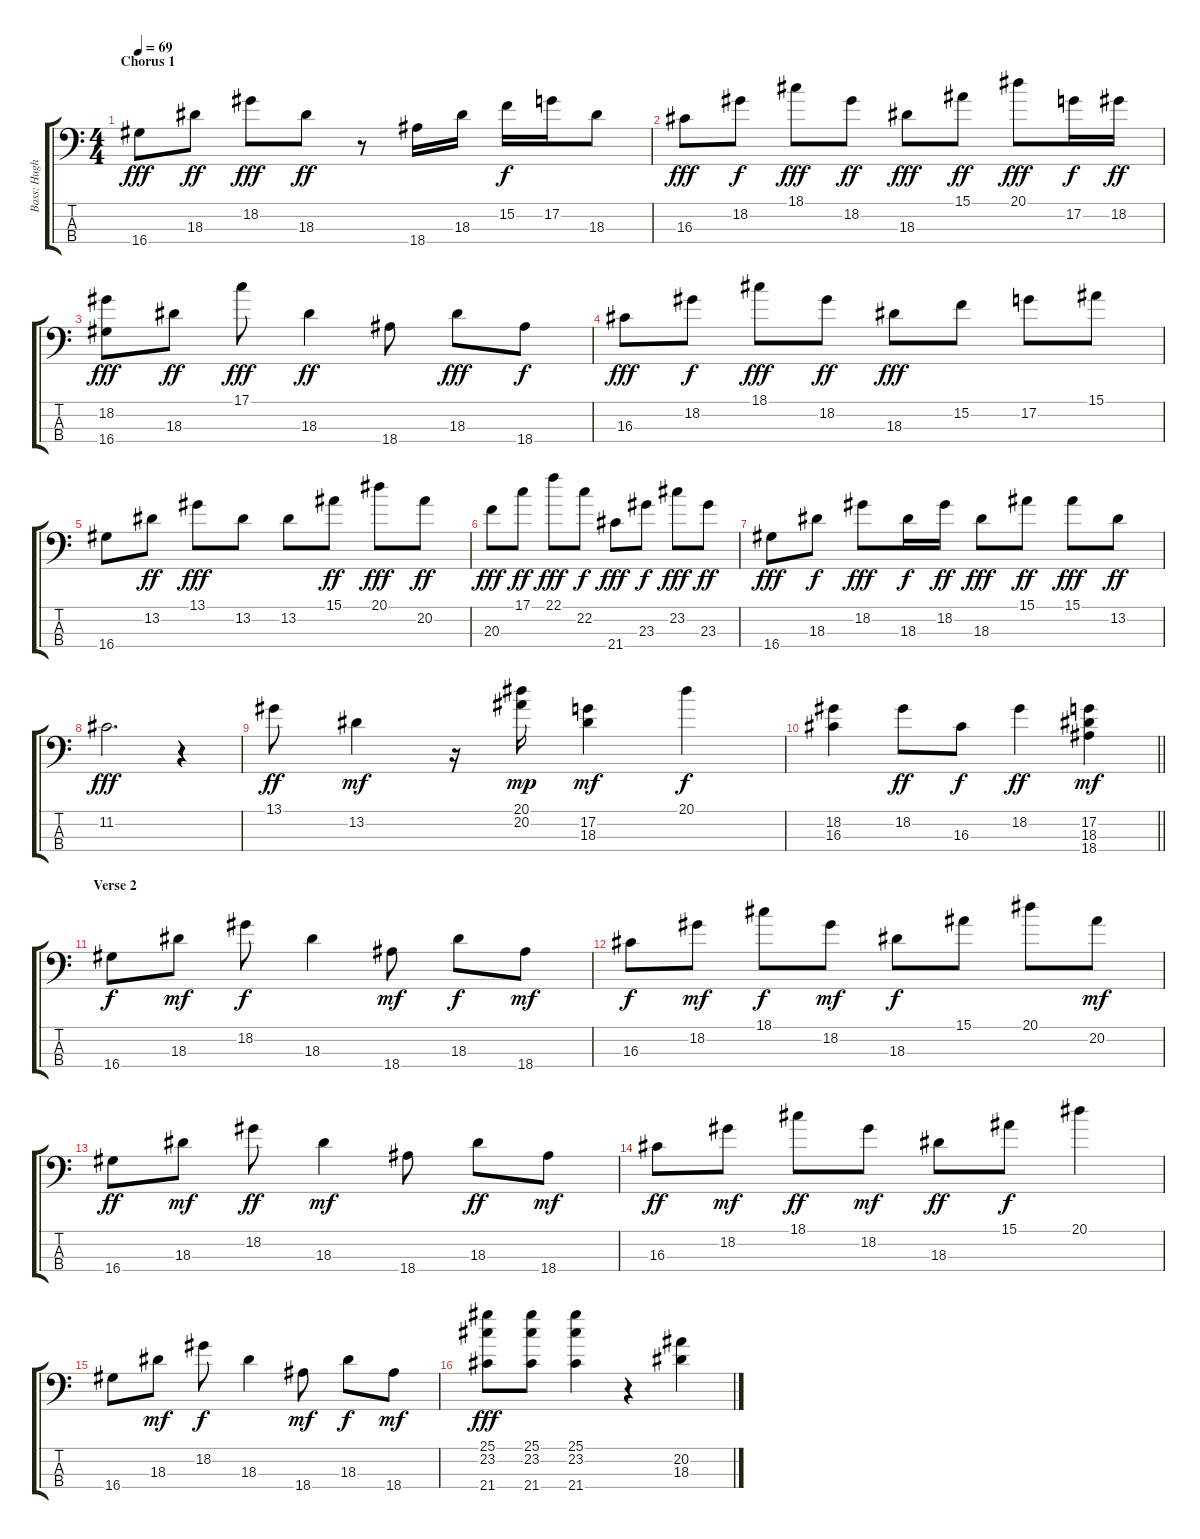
\track ("Bass: Hugh McDonald" "Bass: Hugh") {instrument slapbass1}
\staff {score tabs}
\tuning (G2 D2 A1 E1) {hide}
\ts (4 4)
\section ("" "Chorus 1")
\tempo 69
\clef f4
\ks c
16.4.8{dy fff} 18.3.8{dy ff} 18.2.8{dy fff} 18.3.8{dy ff} r.8 18.4.16 18.3.16 15.2.16{dy f} 17.2.16 18.3.8 |
16.3.8{dy fff} 18.2.8{dy f} 18.1.8{dy fff} 18.2.8{dy ff} 18.3.8{dy fff} 15.1.8{dy ff} 20.1.8{dy fff} 17.2.16{dy f} 18.2.16{dy ff} |
(18.2 16.4).8{dy fff} 18.3.8{dy ff} 17.1.8{dy fff} 18.3.4{dy ff} 18.4.8 18.3.8{dy fff} 18.4.8{dy f} |
16.3.8{dy fff} 18.2.8{dy f} 18.1.8{dy fff} 18.2.8{dy ff} 18.3.8{dy fff} 15.2.8 17.2.8 15.1.8 |
16.4.8 13.2.8{dy ff} 13.1.8{dy fff} 13.2.8 13.2.8 15.1.8{dy ff} 20.1.8{dy fff} 20.2.8{dy ff} |
20.3.8{dy fff} 17.1.8{dy ff} 22.1.8{dy fff} 22.2.8{dy f} 21.4.8{dy fff} 23.3.8{dy f} 23.2.8{dy fff} 23.3.8{dy ff} |
16.4.8{dy fff} 18.3.8{dy f} 18.2.8{dy fff} 18.3.16{dy f} 18.2.16{dy ff} 18.3.8{dy fff} 15.1.8{dy ff} 15.1.8{dy fff} 13.2.8{dy ff} |
11.2.2{d dy fff} r.4 |
13.1.8{dy ff} 13.2.4{dy mf} r.16 (20.1 20.2).16{dy mp} (17.2 18.3).4{dy mf} 20.1.4{dy f} |
\barLineRight lightlight
(18.2 16.3).4 18.2.8{dy ff} 16.3.8{dy f} 18.2.4{dy ff} (17.2 18.3 18.4).4{dy mf} |
\section ("" "Verse 2")
16.4.8{dy f} 18.3.8{dy mf} 18.2.8{dy f} 18.3.4 18.4.8{dy mf} 18.3.8{dy f} 18.4.8{dy mf} |
16.3.8{dy f} 18.2.8{dy mf} 18.1.8{dy f} 18.2.8{dy mf} 18.3.8{dy f} 15.1.8 20.1.8 20.2.8{dy mf} |
16.4.8{dy ff} 18.3.8{dy mf} 18.2.8{dy ff} 18.3.4{dy mf} 18.4.8 18.3.8{dy ff} 18.4.8{dy mf} |
16.3.8{dy ff} 18.2.8{dy mf} 18.1.8{dy ff} 18.2.8{dy mf} 18.3.8{dy ff} 15.1.8{dy f} 20.1.4 |
16.4.8 18.3.8{dy mf} 18.2.8{dy f} 18.3.4 18.4.8{dy mf} 18.3.8{dy f} 18.4.8{dy mf} |
(25.1 23.2 21.4).8{dy fff} (25.1 23.2 21.4).8 (25.1 23.2 21.4).4 r.4 (20.2 18.3).4
